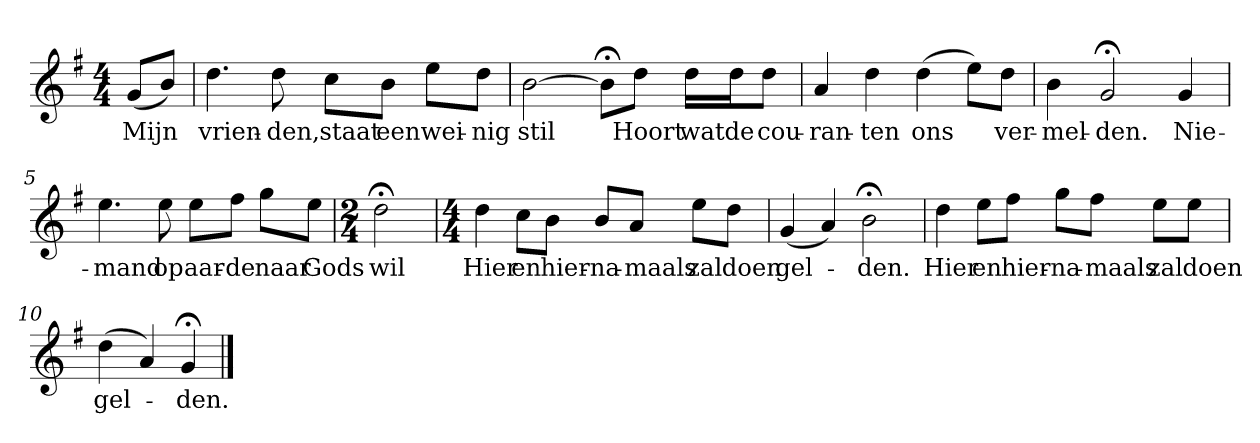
**kern	**text
*part1	*part1
*staff1	*staff1
*k[f#]	*
*G:	*
*M4/4	*
*MM120	*
=	=
(8gL	Mijn
8bJ)	.
=1	=1
4.dd	vrien-
8dd	-den,
8ccL	staat
8bJ	een
8eeL	wei-
8ddJ	-nig
=2	=2
[2b	stil
8b;<L]	.
8ddJ	Hoort
16ddLL	wat
16ddJ	de
8ddJ	cou-
=3	=3
4a	-ran-
4dd	-ten
(4dd	ons
8eeL)	.
8ddJ	ver-
=4	=4
4b	-mel-
2g;<	-den.
4g	Nie-
=5	=5
4.ee	-mand
8ee	op
8eeL	aar-
8ff#J	-de
8ggL	naar
8eeJ	Gods
=6	=6
*M2/4	*
2dd;<	wil
=7	=7
*M4/4	*
4dd	Hier
8ccL	en
8bJ	hier-
8bL	-na-
8aJ	-maals
8eeL	zal
8ddJ	doen
=8	=8
(4g	gel-
4a)	.
2b;<	-den.
=9	=9
4dd	Hier
8eeL	en
8ff#J	hier-
8ggL	-na-
8ff#J	-maals
8eeL	zal
8eeJ	doen
=10	=10
(4dd	gel-
4a)	.
4g;<	-den.
==	==
*-	*-
